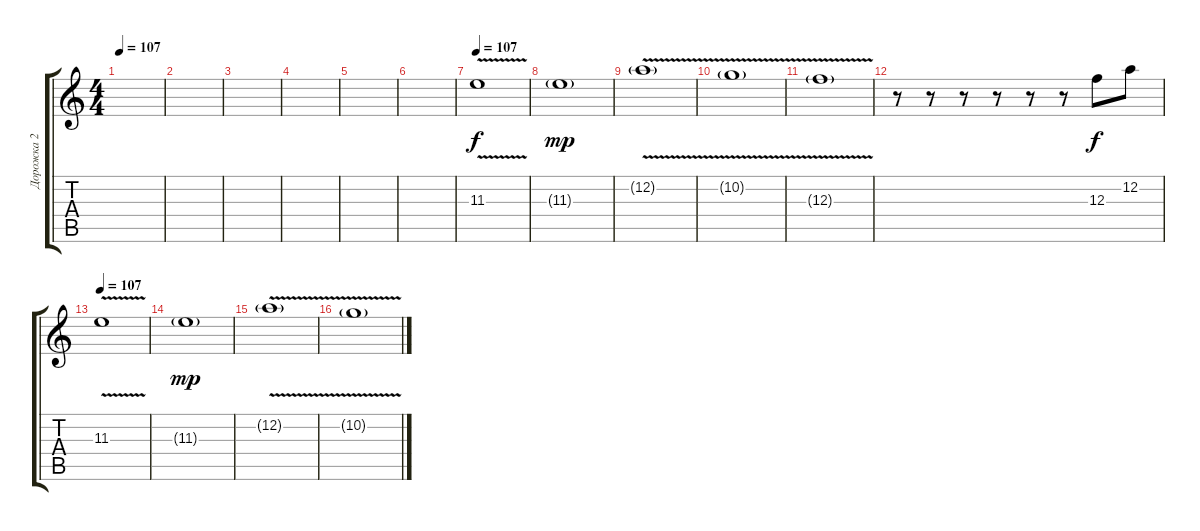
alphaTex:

\track ("Дорожка 2" "Дорожка 2") {instrument distortionguitar}
\staff {score tabs}
\tuning (D4 A3 F3 C3 G2 D2) {hide}
\ts (4 4)
\tempo 107
\clef g2
\ks c
|
|
|
|
|
|
\tempo 107
11.3{v}.1{balance 0} |
11.3{g}.1{dy mp} |
12.2{v g}.1 |
10.2{v g}.1 |
12.3{v g}.1 |
r.8 r.8 r.8 r.8 r.8 r.8 12.3.8{dy f} 12.2.8 |
\tempo 107
11.3{v}.1{balance 0} |
11.3{g}.1{dy mp} |
12.2{v g}.1 |
10.2{v g}.1
